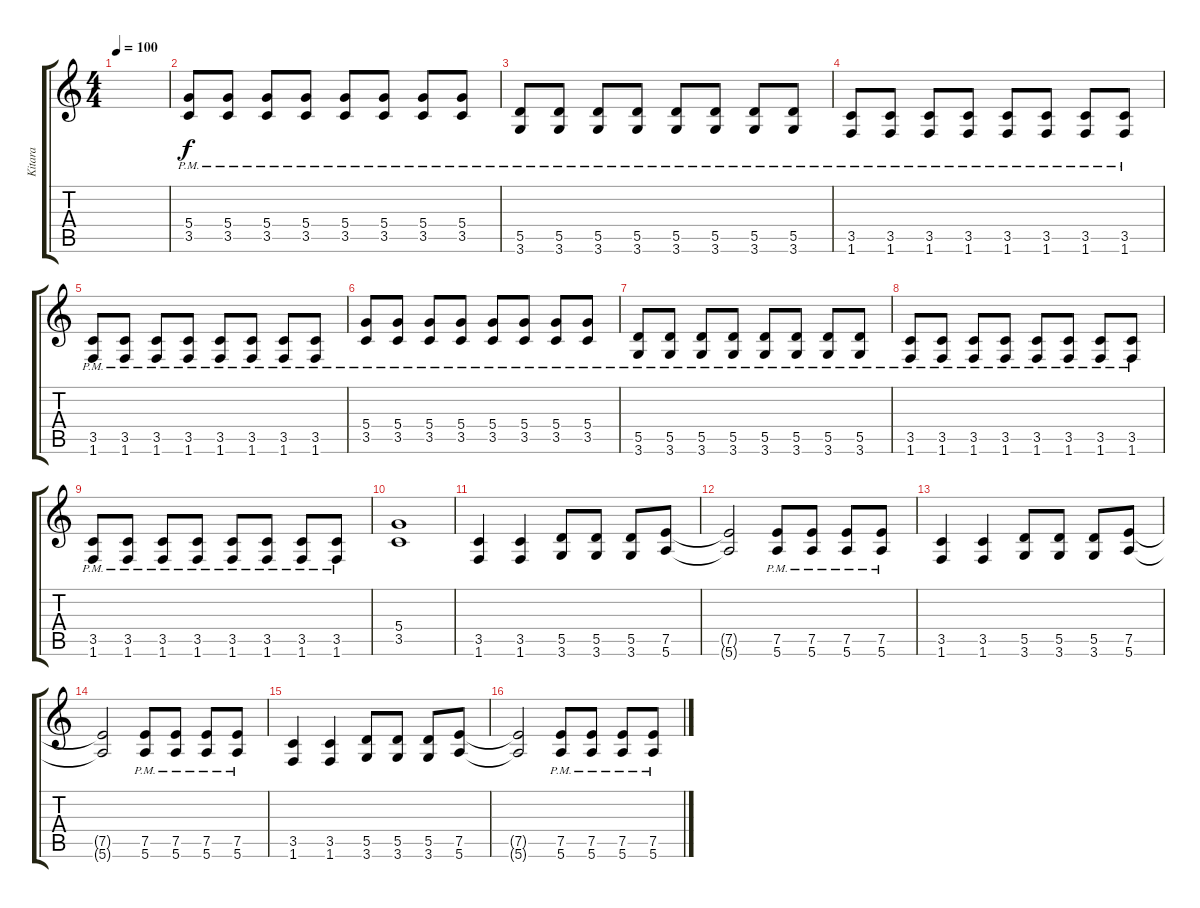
\track ("Kitara" "Kitara") {instrument overdrivenguitar}
\staff {score tabs}
\tuning (E4 B3 G3 D3 A2 E2) {hide}
\ts (4 4)
\tempo 100
\clef g2
\ks c
|
(5.4{pm} 3.5{pm}).8{instrument overdrivenguitar} (5.4{pm} 3.5{pm}).8 (5.4{pm} 3.5{pm}).8 (5.4{pm} 3.5{pm}).8 (5.4{pm} 3.5{pm}).8 (5.4{pm} 3.5{pm}).8 (5.4{pm} 3.5{pm}).8 (5.4{pm} 3.5{pm}).8 |
(5.5{pm} 3.6{pm}).8 (5.5{pm} 3.6{pm}).8 (5.5{pm} 3.6{pm}).8 (5.5{pm} 3.6{pm}).8 (5.5{pm} 3.6{pm}).8 (5.5{pm} 3.6{pm}).8 (5.5{pm} 3.6{pm}).8 (5.5{pm} 3.6{pm}).8 |
(3.5{pm} 1.6{pm}).8 (3.5{pm} 1.6{pm}).8 (3.5{pm} 1.6{pm}).8 (3.5{pm} 1.6{pm}).8 (3.5{pm} 1.6{pm}).8 (3.5{pm} 1.6{pm}).8 (3.5{pm} 1.6{pm}).8 (3.5{pm} 1.6{pm}).8 |
(3.5{pm} 1.6{pm}).8 (3.5{pm} 1.6{pm}).8 (3.5{pm} 1.6{pm}).8 (3.5{pm} 1.6{pm}).8 (3.5{pm} 1.6{pm}).8 (3.5{pm} 1.6{pm}).8 (3.5{pm} 1.6{pm}).8 (3.5{pm} 1.6{pm}).8 |
(5.4{pm} 3.5{pm}).8 (5.4{pm} 3.5{pm}).8 (5.4{pm} 3.5{pm}).8 (5.4{pm} 3.5{pm}).8 (5.4{pm} 3.5{pm}).8 (5.4{pm} 3.5{pm}).8 (5.4{pm} 3.5{pm}).8 (5.4{pm} 3.5{pm}).8 |
(5.5{pm} 3.6{pm}).8 (5.5{pm} 3.6{pm}).8 (5.5{pm} 3.6{pm}).8 (5.5{pm} 3.6{pm}).8 (5.5{pm} 3.6{pm}).8 (5.5{pm} 3.6{pm}).8 (5.5{pm} 3.6{pm}).8 (5.5{pm} 3.6{pm}).8 |
(3.5{pm} 1.6{pm}).8 (3.5{pm} 1.6{pm}).8 (3.5{pm} 1.6{pm}).8 (3.5{pm} 1.6{pm}).8 (3.5{pm} 1.6{pm}).8 (3.5{pm} 1.6{pm}).8 (3.5{pm} 1.6{pm}).8 (3.5{pm} 1.6{pm}).8 |
(3.5{pm} 1.6{pm}).8 (3.5{pm} 1.6{pm}).8 (3.5{pm} 1.6{pm}).8 (3.5{pm} 1.6{pm}).8 (3.5{pm} 1.6{pm}).8 (3.5{pm} 1.6{pm}).8 (3.5{pm} 1.6{pm}).8 (3.5{pm} 1.6{pm}).8 |
(5.4 3.5).1 |
(3.5 1.6).4 (3.5 1.6).4 (5.5 3.6).8 (5.5 3.6).8 (5.5 3.6).8 (7.5 5.6).8 |
(7.5{t} 5.6{t}).2 (7.5{pm} 5.6{pm}).8 (7.5{pm} 5.6{pm}).8 (7.5{pm} 5.6{pm}).8 (7.5{pm} 5.6{pm}).8 |
(3.5 1.6).4 (3.5 1.6).4 (5.5 3.6).8 (5.5 3.6).8 (5.5 3.6).8 (7.5 5.6).8 |
(7.5{t} 5.6{t}).2 (7.5{pm} 5.6{pm}).8 (7.5{pm} 5.6{pm}).8 (7.5{pm} 5.6{pm}).8 (7.5{pm} 5.6{pm}).8 |
(3.5 1.6).4 (3.5 1.6).4 (5.5 3.6).8 (5.5 3.6).8 (5.5 3.6).8 (7.5 5.6).8 |
(7.5{t} 5.6{t}).2 (7.5{pm} 5.6{pm}).8 (7.5{pm} 5.6{pm}).8 (7.5{pm} 5.6{pm}).8 (7.5{pm} 5.6{pm}).8
